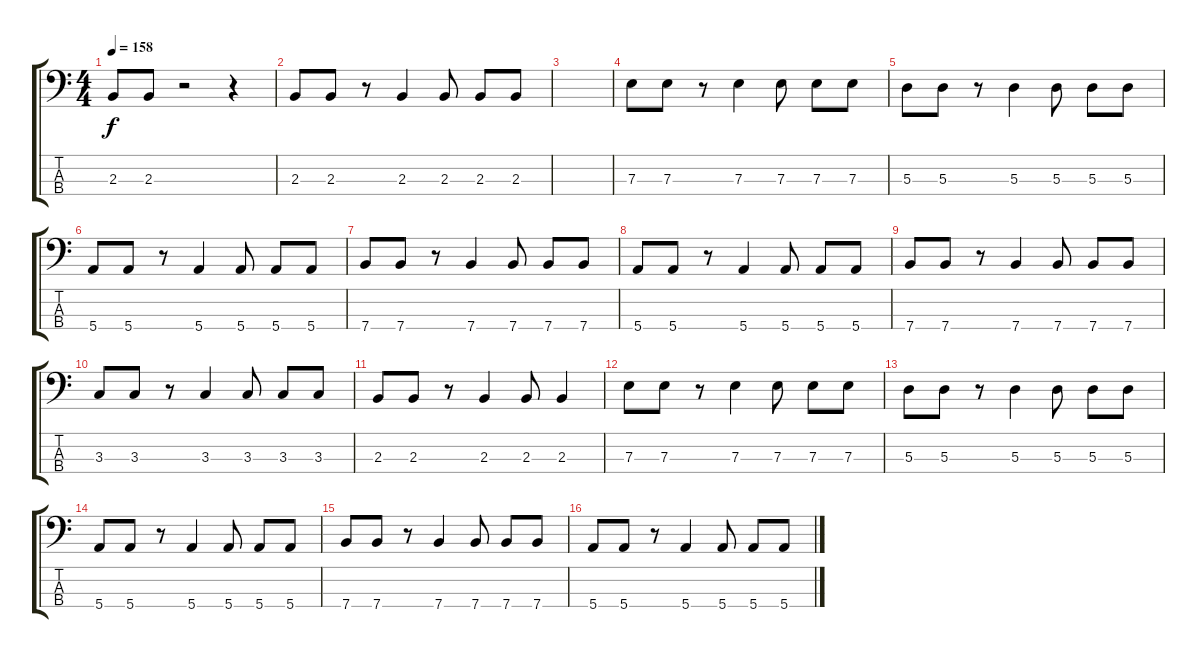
\track "" {instrument slapbass1}
\staff {score tabs}
\tuning (G2 D2 A1 E1) {hide}
\ts (4 4)
\tempo 158
\clef f4
\ks c
2.3.8{dy f} 2.3.8 r.2 r.4 |
2.3.8 2.3.8 r.8 2.3.4 2.3.8 2.3.8 2.3.8 |
|
7.3.8 7.3.8 r.8 7.3.4 7.3.8 7.3.8 7.3.8 |
5.3.8 5.3.8 r.8 5.3.4 5.3.8 5.3.8 5.3.8 |
5.4.8 5.4.8 r.8 5.4.4 5.4.8 5.4.8 5.4.8 |
7.4.8 7.4.8 r.8 7.4.4 7.4.8 7.4.8 7.4.8 |
5.4.8 5.4.8 r.8 5.4.4 5.4.8 5.4.8 5.4.8 |
7.4.8 7.4.8 r.8 7.4.4 7.4.8 7.4.8 7.4.8 |
3.3.8 3.3.8 r.8 3.3.4 3.3.8 3.3.8 3.3.8 |
2.3.8 2.3.8 r.8 2.3.4 2.3.8 2.3.4 |
7.3.8 7.3.8 r.8 7.3.4 7.3.8 7.3.8 7.3.8 |
5.3.8 5.3.8 r.8 5.3.4 5.3.8 5.3.8 5.3.8 |
5.4.8 5.4.8 r.8 5.4.4 5.4.8 5.4.8 5.4.8 |
7.4.8 7.4.8 r.8 7.4.4 7.4.8 7.4.8 7.4.8 |
5.4.8{txt ""} 5.4.8 r.8 5.4.4 5.4.8 5.4.8 5.4.8
